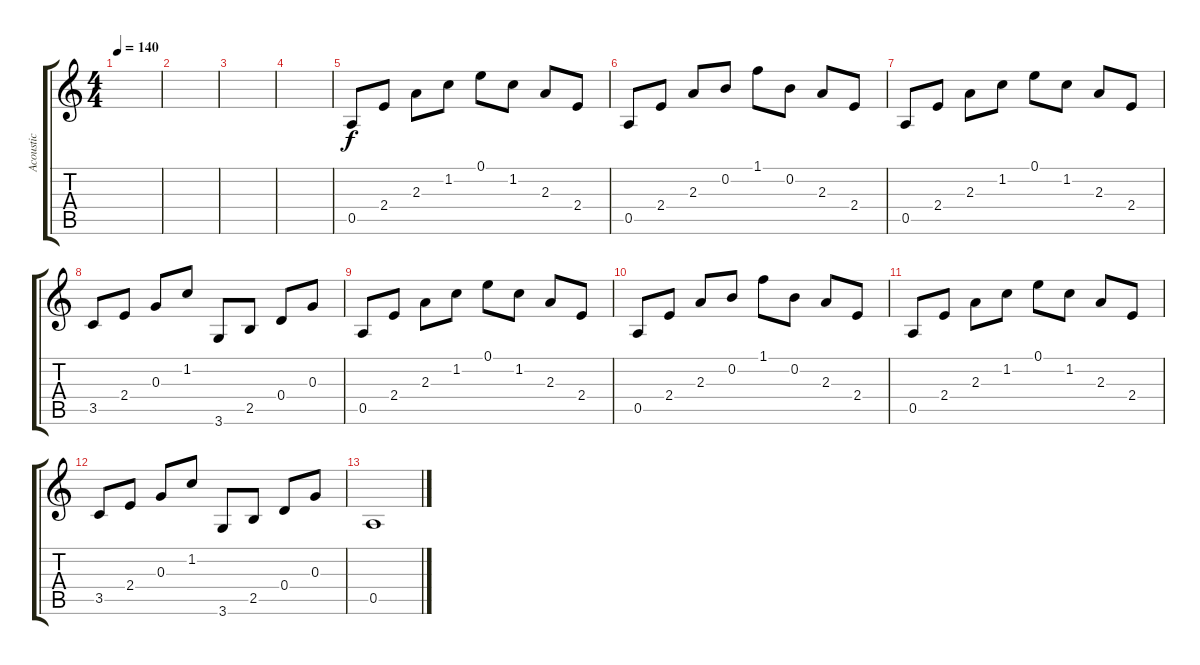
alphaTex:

\track ("Acoustic" "Acoustic") {instrument acousticguitarsteel}
\staff {score tabs}
\tuning (E4 B3 G3 D3 A2 E2) {hide}
\ts (4 4)
\tempo 140
\clef g2
\ks c
|
|
|
|
0.5.8 2.4.8 2.3.8 1.2.8 0.1.8 1.2.8 2.3.8 2.4.8 |
0.5.8 2.4.8 2.3.8 0.2.8 1.1.8 0.2.8 2.3.8 2.4.8 |
0.5.8 2.4.8 2.3.8 1.2.8 0.1.8 1.2.8 2.3.8 2.4.8 |
3.5.8 2.4.8 0.3.8 1.2.8 3.6.8 2.5.8 0.4.8 0.3.8 |
0.5.8 2.4.8 2.3.8 1.2.8 0.1.8 1.2.8 2.3.8 2.4.8 |
0.5.8 2.4.8 2.3.8 0.2.8 1.1.8 0.2.8 2.3.8 2.4.8 |
0.5.8 2.4.8 2.3.8 1.2.8 0.1.8 1.2.8 2.3.8 2.4.8 |
3.5.8 2.4.8 0.3.8 1.2.8 3.6.8 2.5.8 0.4.8 0.3.8 |
0.5.1
